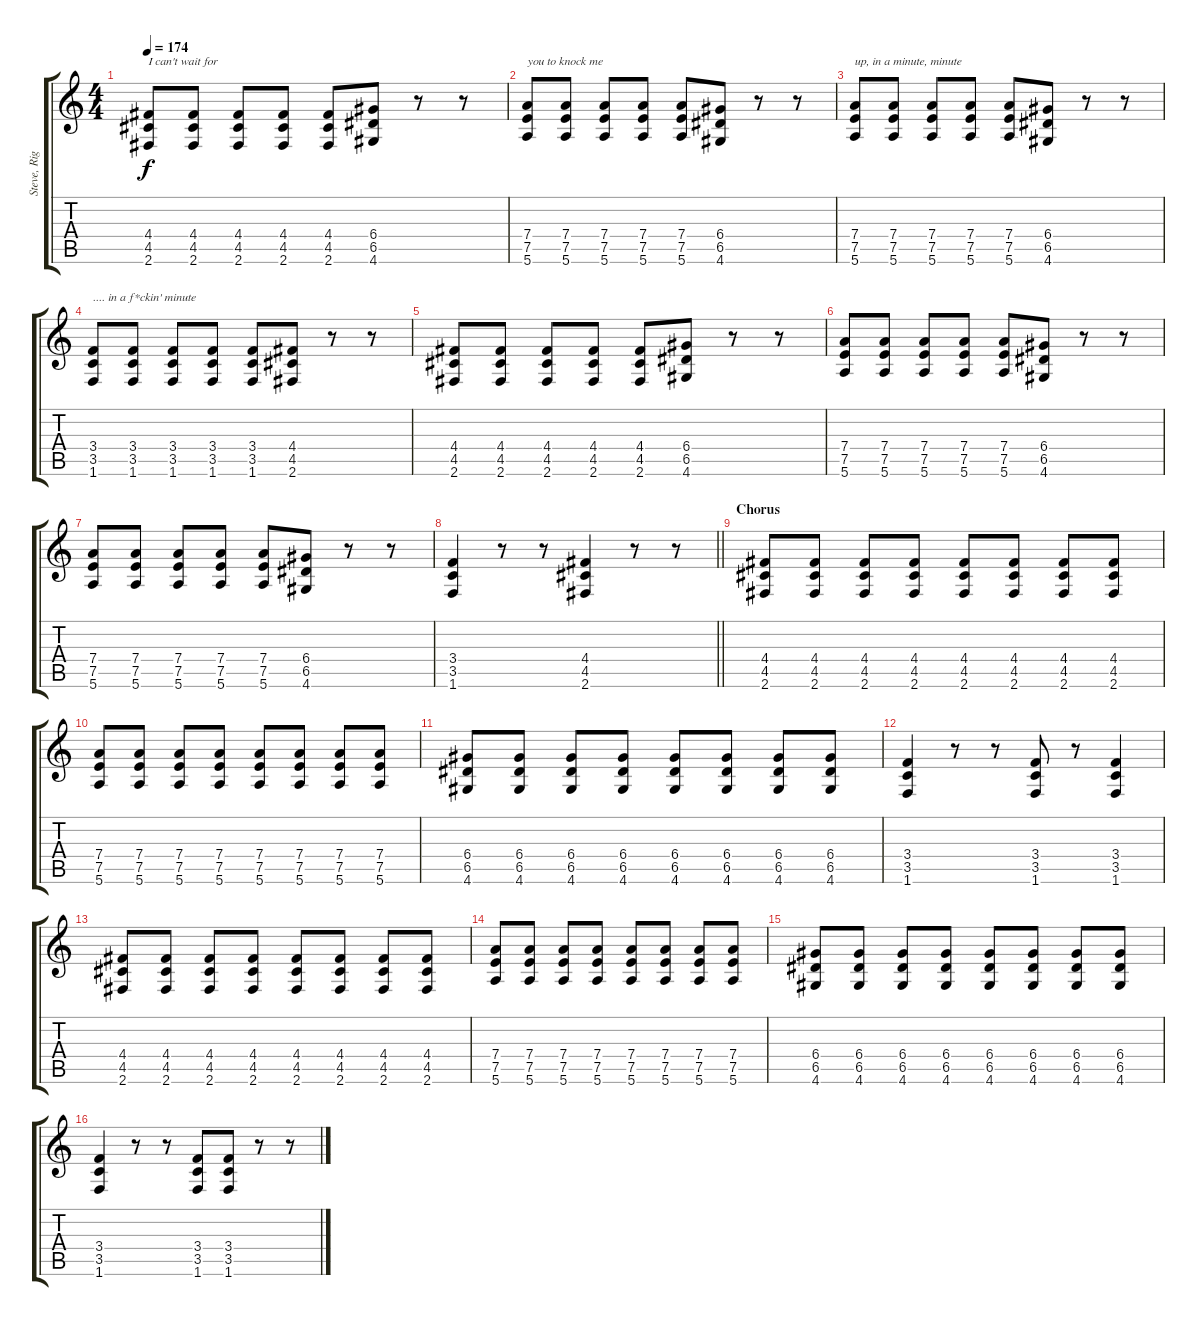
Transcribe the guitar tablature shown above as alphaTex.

\track ("Steve, Righ? 2" "Steve, Rig") {instrument distortionguitar}
\staff {score tabs}
\tuning (E4 B3 G3 D3 A2 E2) {hide}
\ts (4 4)
\tempo 174
\clef g2
\ks c
(4.4 4.5 2.6).8{txt "I can't wait for" dy f} (4.4 4.5 2.6).8 (4.4 4.5 2.6).8 (4.4 4.5 2.6).8 (4.4 4.5 2.6).8 (6.4 6.5 4.6).8 r.8 r.8 |
(7.4 7.5 5.6).8{txt "you to knock me"} (7.4 7.5 5.6).8 (7.4 7.5 5.6).8 (7.4 7.5 5.6).8 (7.4 7.5 5.6).8 (6.4 6.5 4.6).8 r.8 r.8 |
(7.4 7.5 5.6).8{txt "up, in a minute, minute"} (7.4 7.5 5.6).8 (7.4 7.5 5.6).8 (7.4 7.5 5.6).8 (7.4 7.5 5.6).8 (6.4 6.5 4.6).8 r.8 r.8 |
(3.4 3.5 1.6).8{txt ".... in a f*ckin' minute"} (3.4 3.5 1.6).8 (3.4 3.5 1.6).8 (3.4 3.5 1.6).8 (3.4 3.5 1.6).8 (4.4 4.5 2.6).8 r.8 r.8 |
(4.4 4.5 2.6).8 (4.4 4.5 2.6).8 (4.4 4.5 2.6).8 (4.4 4.5 2.6).8 (4.4 4.5 2.6).8 (6.4 6.5 4.6).8 r.8 r.8 |
(7.4 7.5 5.6).8 (7.4 7.5 5.6).8 (7.4 7.5 5.6).8 (7.4 7.5 5.6).8 (7.4 7.5 5.6).8 (6.4 6.5 4.6).8 r.8 r.8 |
(7.4 7.5 5.6).8 (7.4 7.5 5.6).8 (7.4 7.5 5.6).8 (7.4 7.5 5.6).8 (7.4 7.5 5.6).8 (6.4 6.5 4.6).8 r.8 r.8 |
\barLineRight lightlight
(3.4 3.5 1.6).4 r.8 r.8 (4.4 4.5 2.6).4 r.8 r.8 |
\section ("" "Chorus")
(4.4 4.5 2.6).8 (4.4 4.5 2.6).8 (4.4 4.5 2.6).8 (4.4 4.5 2.6).8 (4.4 4.5 2.6).8 (4.4 4.5 2.6).8 (4.4 4.5 2.6).8 (4.4 4.5 2.6).8 |
(7.4 7.5 5.6).8 (7.4 7.5 5.6).8 (7.4 7.5 5.6).8 (7.4 7.5 5.6).8 (7.4 7.5 5.6).8 (7.4 7.5 5.6).8 (7.4 7.5 5.6).8 (7.4 7.5 5.6).8 |
(6.4 6.5 4.6).8 (6.4 6.5 4.6).8 (6.4 6.5 4.6).8 (6.4 6.5 4.6).8 (6.4 6.5 4.6).8 (6.4 6.5 4.6).8 (6.4 6.5 4.6).8 (6.4 6.5 4.6).8 |
(3.4 3.5 1.6).4 r.8 r.8 (3.4 3.5 1.6).8 r.8 (3.4 3.5 1.6).4 |
(4.4 4.5 2.6).8 (4.4 4.5 2.6).8 (4.4 4.5 2.6).8 (4.4 4.5 2.6).8 (4.4 4.5 2.6).8 (4.4 4.5 2.6).8 (4.4 4.5 2.6).8 (4.4 4.5 2.6).8 |
(7.4 7.5 5.6).8 (7.4 7.5 5.6).8 (7.4 7.5 5.6).8 (7.4 7.5 5.6).8 (7.4 7.5 5.6).8 (7.4 7.5 5.6).8 (7.4 7.5 5.6).8 (7.4 7.5 5.6).8 |
(6.4 6.5 4.6).8 (6.4 6.5 4.6).8 (6.4 6.5 4.6).8 (6.4 6.5 4.6).8 (6.4 6.5 4.6).8 (6.4 6.5 4.6).8 (6.4 6.5 4.6).8 (6.4 6.5 4.6).8 |
(3.4 3.5 1.6).4 r.8 r.8 (3.4 3.5 1.6).8 (3.4 3.5 1.6).8 r.8 r.8
